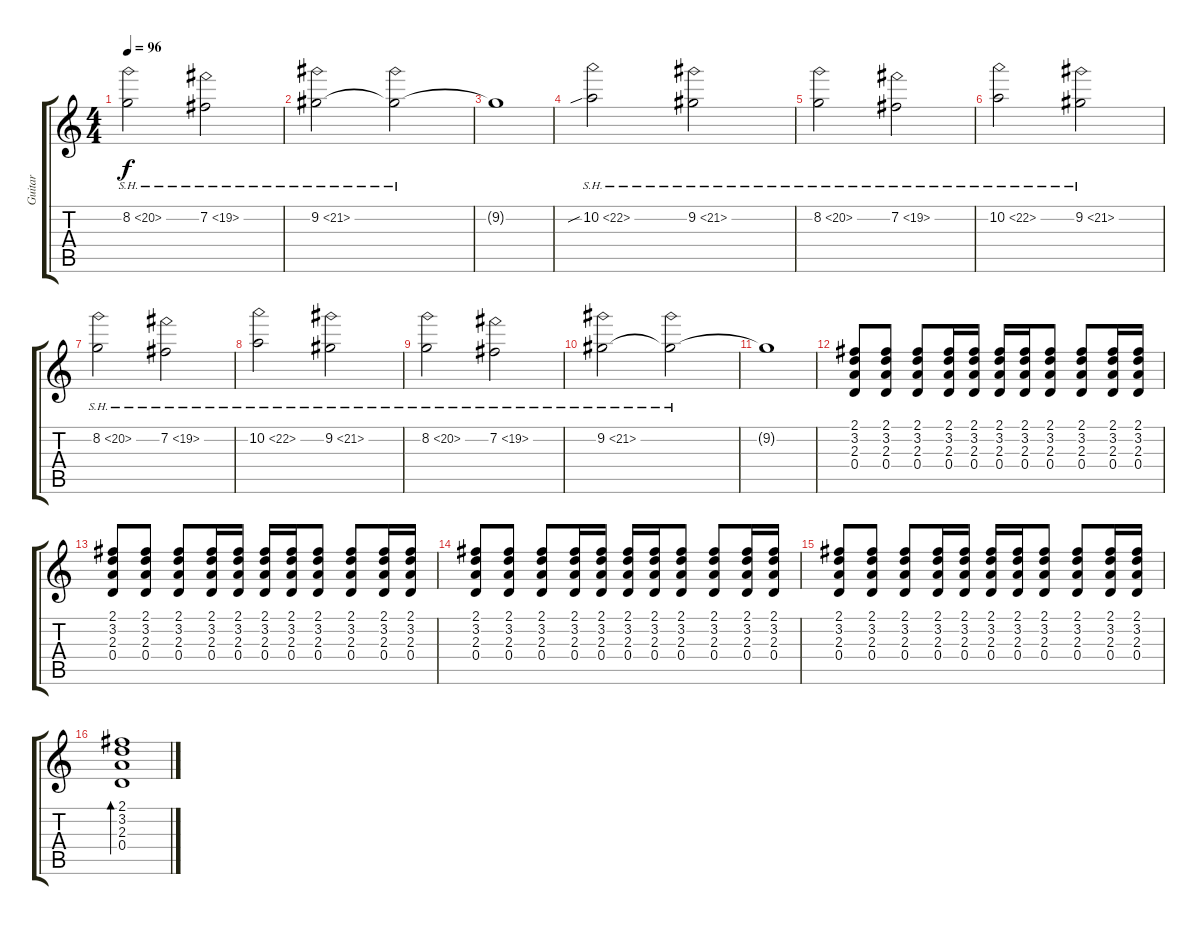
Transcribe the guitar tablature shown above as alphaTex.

\track ("Guitar" "Guitar") {instrument acousticguitarsteel}
\staff {score tabs}
\tuning (E4 B3 G3 D3 A2 E2) {hide}
\ts (4 4)
\tempo 96
\clef g2
\ks c
8.2{sh 12}.2{dy f} 7.2{sh 12}.2 |
9.2{sh 12}.2 9.2{sh 12 t}.2 |
9.2{t}.1 |
10.2{sh 12 sib}.2 9.2{sh 12}.2 |
8.2{sh 12}.2 7.2{sh 12}.2 |
10.2{sh 12}.2 9.2{sh 12}.2 |
8.2{sh 12}.2 7.2{sh 12}.2 |
10.2{sh 12}.2 9.2{sh 12}.2 |
8.2{sh 12}.2 7.2{sh 12}.2 |
9.2{sh 12}.2 9.2{sh 12 t}.2 |
9.2{t}.1 |
(2.1 3.2 2.3 0.4).8{instrument acousticguitarsteel} (2.1 3.2 2.3 0.4).8 (2.1 3.2 2.3 0.4).8 (2.1 3.2 2.3 0.4).16 (2.1 3.2 2.3 0.4).16 (2.1 3.2 2.3 0.4).16 (2.1 3.2 2.3 0.4).16 (2.1 3.2 2.3 0.4).8 (2.1 3.2 2.3 0.4).8 (2.1 3.2 2.3 0.4).16 (2.1 3.2 2.3 0.4).16 |
(2.1 3.2 2.3 0.4).8 (2.1 3.2 2.3 0.4).8 (2.1 3.2 2.3 0.4).8 (2.1 3.2 2.3 0.4).16 (2.1 3.2 2.3 0.4).16 (2.1 3.2 2.3 0.4).16 (2.1 3.2 2.3 0.4).16 (2.1 3.2 2.3 0.4).8 (2.1 3.2 2.3 0.4).8 (2.1 3.2 2.3 0.4).16 (2.1 3.2 2.3 0.4).16 |
(2.1 3.2 2.3 0.4).8 (2.1 3.2 2.3 0.4).8 (2.1 3.2 2.3 0.4).8 (2.1 3.2 2.3 0.4).16 (2.1 3.2 2.3 0.4).16 (2.1 3.2 2.3 0.4).16 (2.1 3.2 2.3 0.4).16 (2.1 3.2 2.3 0.4).8 (2.1 3.2 2.3 0.4).8 (2.1 3.2 2.3 0.4).16 (2.1 3.2 2.3 0.4).16 |
(2.1 3.2 2.3 0.4).8 (2.1 3.2 2.3 0.4).8 (2.1 3.2 2.3 0.4).8 (2.1 3.2 2.3 0.4).16 (2.1 3.2 2.3 0.4).16 (2.1 3.2 2.3 0.4).16 (2.1 3.2 2.3 0.4).16 (2.1 3.2 2.3 0.4).8 (2.1 3.2 2.3 0.4).8 (2.1 3.2 2.3 0.4).16 (2.1 3.2 2.3 0.4).16 |
(2.1 3.2 2.3 0.4).1{bd 240}
